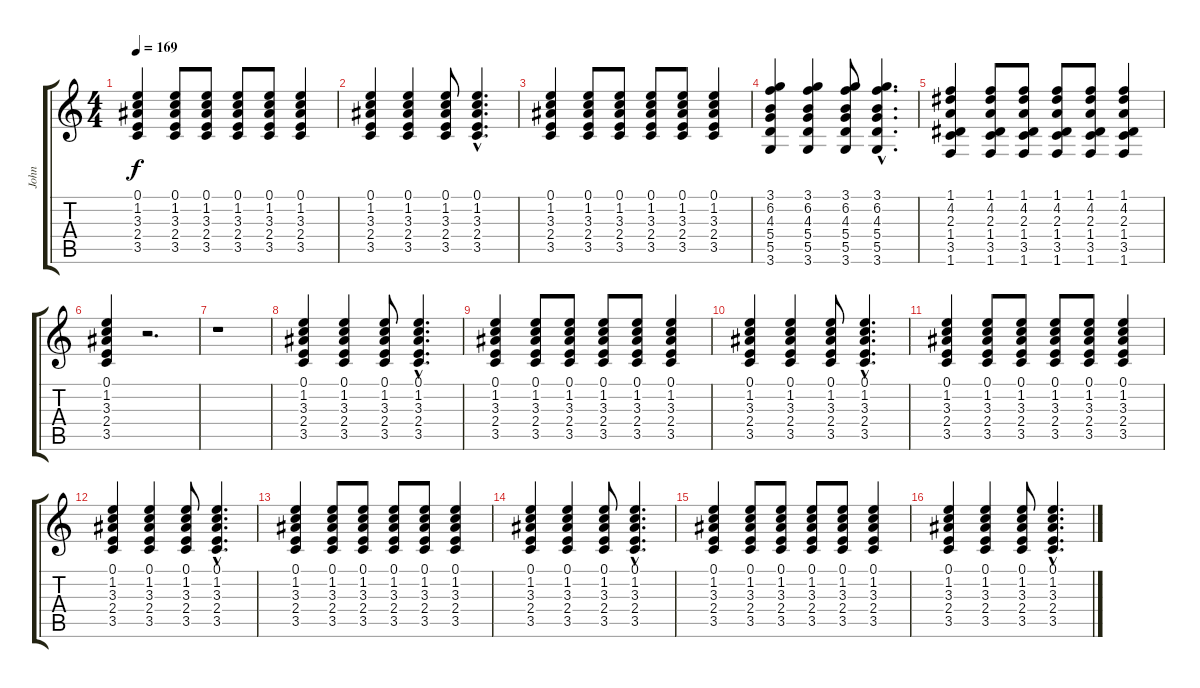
\track ("John" "John") {instrument electricguitarclean}
\staff {score tabs}
\tuning (E4 B3 G3 D3 A2 E2) {hide}
\ts (4 4)
\tempo 169
\clef g2
\ks c
(0.1 1.2 3.3 2.4 3.5).4{dy f} (0.1 1.2 3.3 2.4 3.5).8 (0.1 1.2 3.3 2.4 3.5).8 (0.1 1.2 3.3 2.4 3.5).8 (0.1 1.2 3.3 2.4 3.5).8 (0.1 1.2 3.3 2.4 3.5).4 |
(0.1 1.2 3.3 2.4 3.5).4 (0.1 1.2 3.3 2.4 3.5).4 (0.1 1.2 3.3 2.4 3.5).8 (0.1{hac} 1.2{hac} 3.3{hac} 2.4{hac} 3.5{hac}).4{d} |
(0.1 1.2 3.3 2.4 3.5).4 (0.1 1.2 3.3 2.4 3.5).8 (0.1 1.2 3.3 2.4 3.5).8 (0.1 1.2 3.3 2.4 3.5).8 (0.1 1.2 3.3 2.4 3.5).8 (0.1 1.2 3.3 2.4 3.5).4 |
(3.1 6.2 4.3 5.4 5.5 3.6).4 (3.1 6.2 4.3 5.4 5.5 3.6).4 (3.1 6.2 4.3 5.4 5.5 3.6).8 (3.1{hac} 6.2{hac} 4.3{hac} 5.4{hac} 5.5{hac} 3.6{hac}).4{d} |
(1.1 4.2 2.3 1.4 3.5 1.6).4 (1.1 4.2 2.3 1.4 3.5 1.6).8 (1.1 4.2 2.3 1.4 3.5 1.6).8 (1.1 4.2 2.3 1.4 3.5 1.6).8 (1.1 4.2 2.3 1.4 3.5 1.6).8 (1.1 4.2 2.3 1.4 3.5 1.6).4 |
(0.1 1.2 3.3 2.4 3.5).4 r.2{d} |
r.1 |
(0.1 1.2 3.3 2.4 3.5).4 (0.1 1.2 3.3 2.4 3.5).4 (0.1 1.2 3.3 2.4 3.5).8 (0.1{hac} 1.2{hac} 3.3{hac} 2.4{hac} 3.5{hac}).4{d} |
(0.1 1.2 3.3 2.4 3.5).4 (0.1 1.2 3.3 2.4 3.5).8 (0.1 1.2 3.3 2.4 3.5).8 (0.1 1.2 3.3 2.4 3.5).8 (0.1 1.2 3.3 2.4 3.5).8 (0.1 1.2 3.3 2.4 3.5).4 |
(0.1 1.2 3.3 2.4 3.5).4 (0.1 1.2 3.3 2.4 3.5).4 (0.1 1.2 3.3 2.4 3.5).8 (0.1{hac} 1.2{hac} 3.3{hac} 2.4{hac} 3.5{hac}).4{d} |
(0.1 1.2 3.3 2.4 3.5).4 (0.1 1.2 3.3 2.4 3.5).8 (0.1 1.2 3.3 2.4 3.5).8 (0.1 1.2 3.3 2.4 3.5).8 (0.1 1.2 3.3 2.4 3.5).8 (0.1 1.2 3.3 2.4 3.5).4 |
(0.1 1.2 3.3 2.4 3.5).4 (0.1 1.2 3.3 2.4 3.5).4 (0.1 1.2 3.3 2.4 3.5).8 (0.1{hac} 1.2{hac} 3.3{hac} 2.4{hac} 3.5{hac}).4{d} |
(0.1 1.2 3.3 2.4 3.5).4 (0.1 1.2 3.3 2.4 3.5).8 (0.1 1.2 3.3 2.4 3.5).8 (0.1 1.2 3.3 2.4 3.5).8 (0.1 1.2 3.3 2.4 3.5).8 (0.1 1.2 3.3 2.4 3.5).4 |
(0.1 1.2 3.3 2.4 3.5).4 (0.1 1.2 3.3 2.4 3.5).4 (0.1 1.2 3.3 2.4 3.5).8 (0.1{hac} 1.2{hac} 3.3{hac} 2.4{hac} 3.5{hac}).4{d} |
(0.1 1.2 3.3 2.4 3.5).4 (0.1 1.2 3.3 2.4 3.5).8 (0.1 1.2 3.3 2.4 3.5).8 (0.1 1.2 3.3 2.4 3.5).8 (0.1 1.2 3.3 2.4 3.5).8 (0.1 1.2 3.3 2.4 3.5).4 |
(0.1 1.2 3.3 2.4 3.5).4 (0.1 1.2 3.3 2.4 3.5).4 (0.1 1.2 3.3 2.4 3.5).8 (0.1{hac} 1.2{hac} 3.3{hac} 2.4{hac} 3.5{hac}).4{d}
